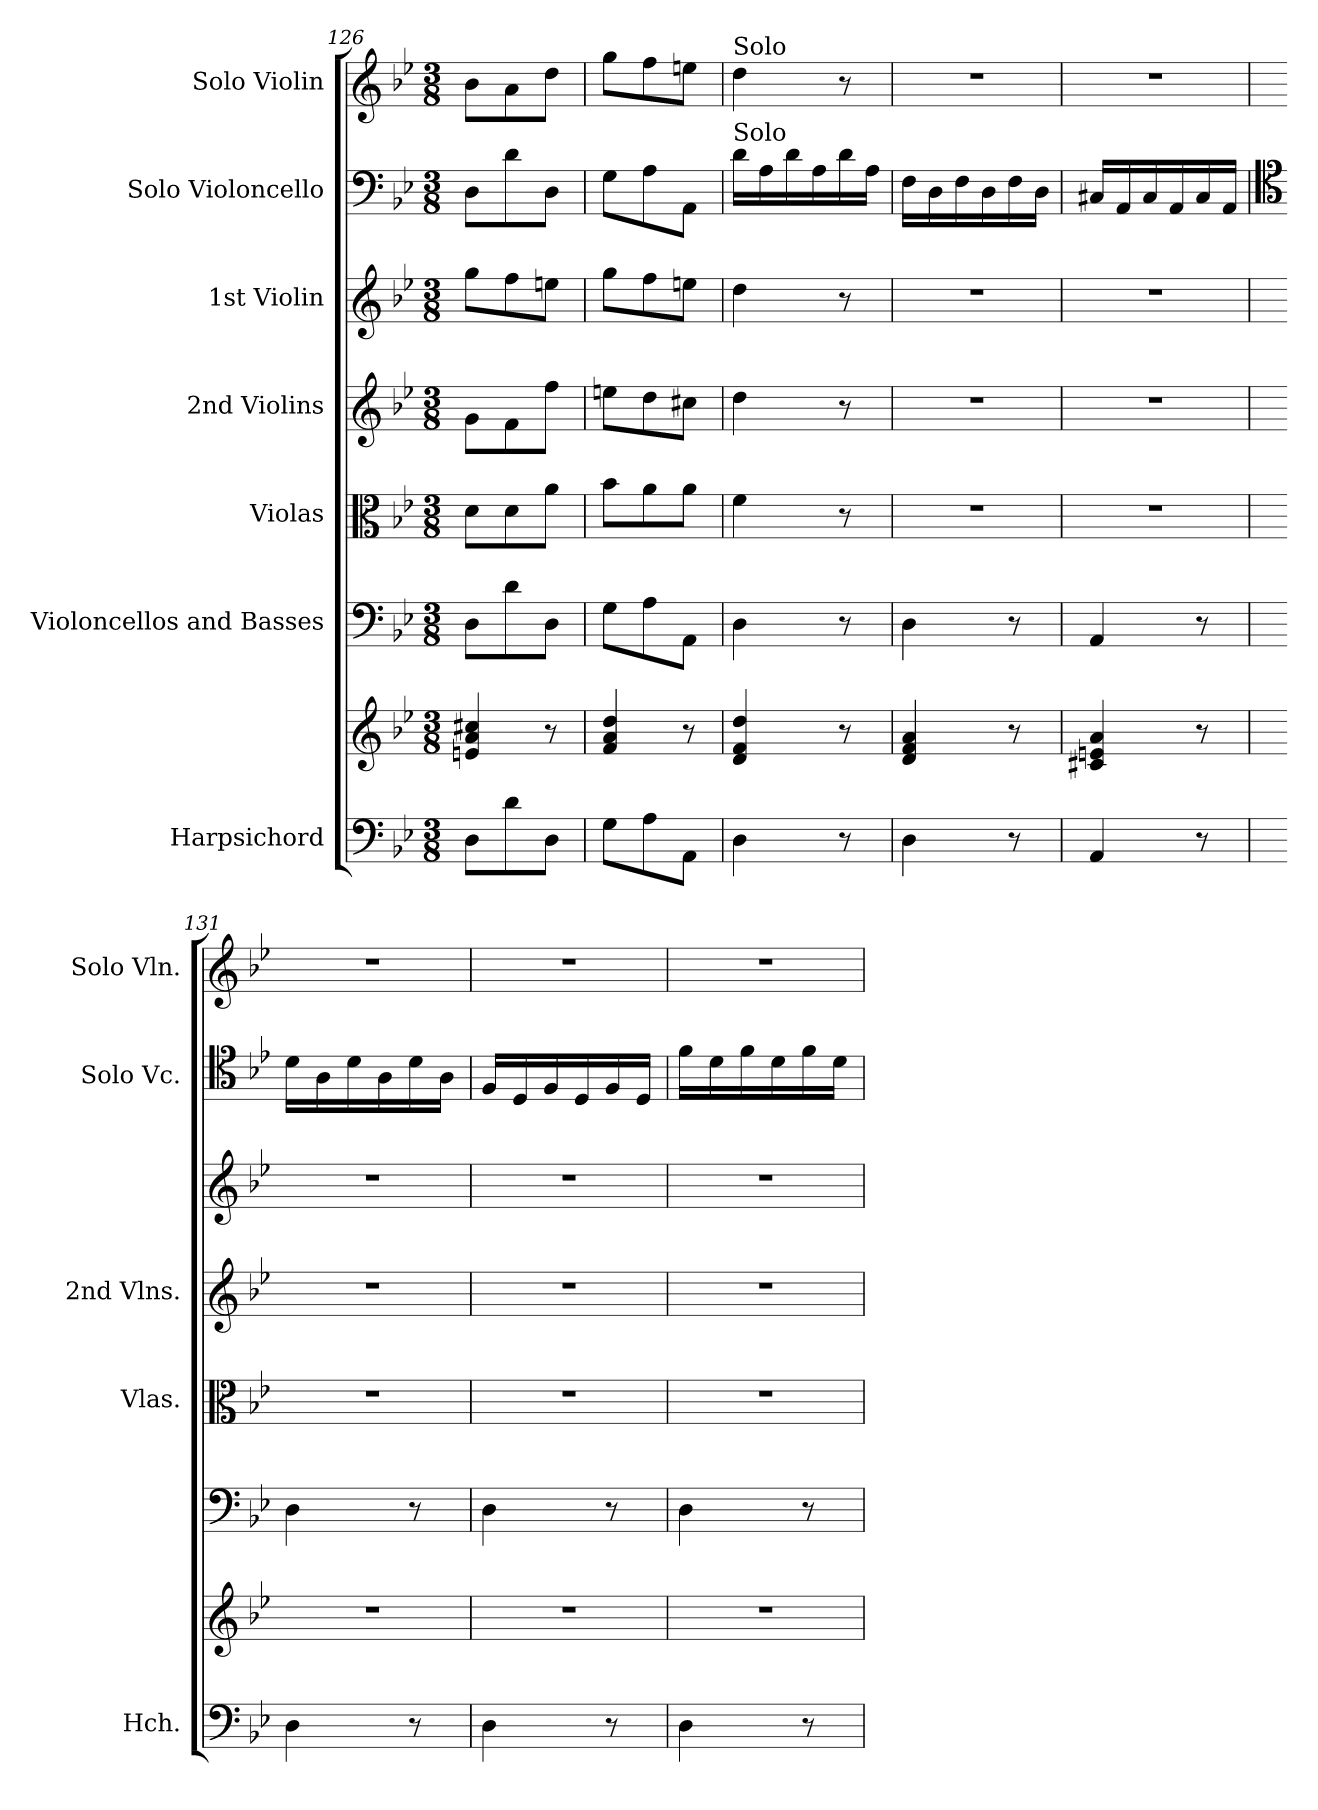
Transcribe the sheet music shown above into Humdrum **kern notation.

**kern	**kern	**kern	**kern	**kern	**kern	**kern	**kern
*part7	*part7	*part6	*part5	*part4	*part3	*part2	*part1
*staff8	*staff7	*staff6	*staff5	*staff4	*staff3	*staff2	*staff1
*I"Harpsichord	*	*I"Violoncellos and Basses	*I"Violas	*I"2nd Violins	*I"1st Violin	*I"Solo Violoncello	*I"Solo Violin
*I'Hch.	*	*	*I'Vlas.	*I'2nd Vlns.	*	*I'Solo Vc.	*I'Solo Vln.
*clefF4	*clefG2	*clefF4	*clefC3	*clefG2	*clefG2	*clefF4	*clefG2
*k[b-e-]	*k[b-e-]	*k[b-e-]	*k[b-e-]	*k[b-e-]	*k[b-e-]	*k[b-e-]	*k[b-e-]
*M3/8	*M3/8	*M3/8	*M3/8	*M3/8	*M3/8	*M3/8	*M3/8
=126	=126	=126	=126	=126	=126	=126	=126
8D\L	4en/ 4a/ 4cc#X/	8D\L	8d\L	8g\L	8gg\L	8D\L	8b-\L
8d\	.	8d\	8d\	8f\	8ff\	8d\	8a\
8D\J	8r	8D\J	8a\J	8ff\J	8een\J	8D\J	8dd\J
=127	=127	=127	=127	=127	=127	=127	=127
8G\L	4f/ 4a/ 4dd/	8G\L	8b-\L	8een\L	8gg\L	8G\L	8gg\L
8A\	.	8A\	8a\	8dd\	8ff\	8A\	8ff\
8AA\J	8r	8AA\J	8a\J	8cc#X\J	8een\J	8AA\J	8een\J
=128	=128	=128	=128	=128	=128	=128	=128
!	!	!	!	!	!	!	!LO:TX:t=Solo
!	!	!	!	!	!	!LO:TX:a:t=Solo	!
4D\	4d/ 4f/ 4dd/	4D\	4f\	4dd\	4dd\	16d\LL	4dd\
.	.	.	.	.	.	16A\	.
.	.	.	.	.	.	16d\	.
.	.	.	.	.	.	16A\	.
8r	8r	8r	8r	8r	8r	16d\	8r
.	.	.	.	.	.	16A\JJ	.
=129	=129	=129	=129	=129	=129	=129	=129
4D\	4d/ 4f/ 4a/	4D\	4.r	4.r	4.r	16F\LL	4.r
.	.	.	.	.	.	16D\	.
.	.	.	.	.	.	16F\	.
.	.	.	.	.	.	16D\	.
8r	8r	8r	.	.	.	16F\	.
.	.	.	.	.	.	16D\JJ	.
=130	=130	=130	=130	=130	=130	=130	=130
4AA/	4c#X/ 4en/ 4a/	4AA/	4.r	4.r	4.r	16C#X/LL	4.r
.	.	.	.	.	.	16AA/	.
.	.	.	.	.	.	16C#/	.
.	.	.	.	.	.	16AA/	.
8r	8r	8r	.	.	.	16C#/	.
.	.	.	.	.	.	16AA/JJ	.
!!LO:LB:g=z
=131	=131	=131	=131	=131	=131	=131	=131
*	*	*	*	*	*	*clefC4	*
4D\	4.r	4D\	4.r	4.r	4.r	16d\LL	4.r
.	.	.	.	.	.	16A\	.
.	.	.	.	.	.	16d\	.
.	.	.	.	.	.	16A\	.
8r	.	8r	.	.	.	16d\	.
.	.	.	.	.	.	16A\JJ	.
=132	=132	=132	=132	=132	=132	=132	=132
4D\	4.r	4D\	4.r	4.r	4.r	16F/LL	4.r
.	.	.	.	.	.	16D/	.
.	.	.	.	.	.	16F/	.
.	.	.	.	.	.	16D/	.
8r	.	8r	.	.	.	16F/	.
.	.	.	.	.	.	16D/JJ	.
=133	=133	=133	=133	=133	=133	=133	=133
4D\	4.r	4D\	4.r	4.r	4.r	16f\LL	4.r
.	.	.	.	.	.	16d\	.
.	.	.	.	.	.	16f\	.
.	.	.	.	.	.	16d\	.
8r	.	8r	.	.	.	16f\	.
.	.	.	.	.	.	16d\JJ	.
=	=	=	=	=	=	=	=
*-	*-	*-	*-	*-	*-	*-	*-
